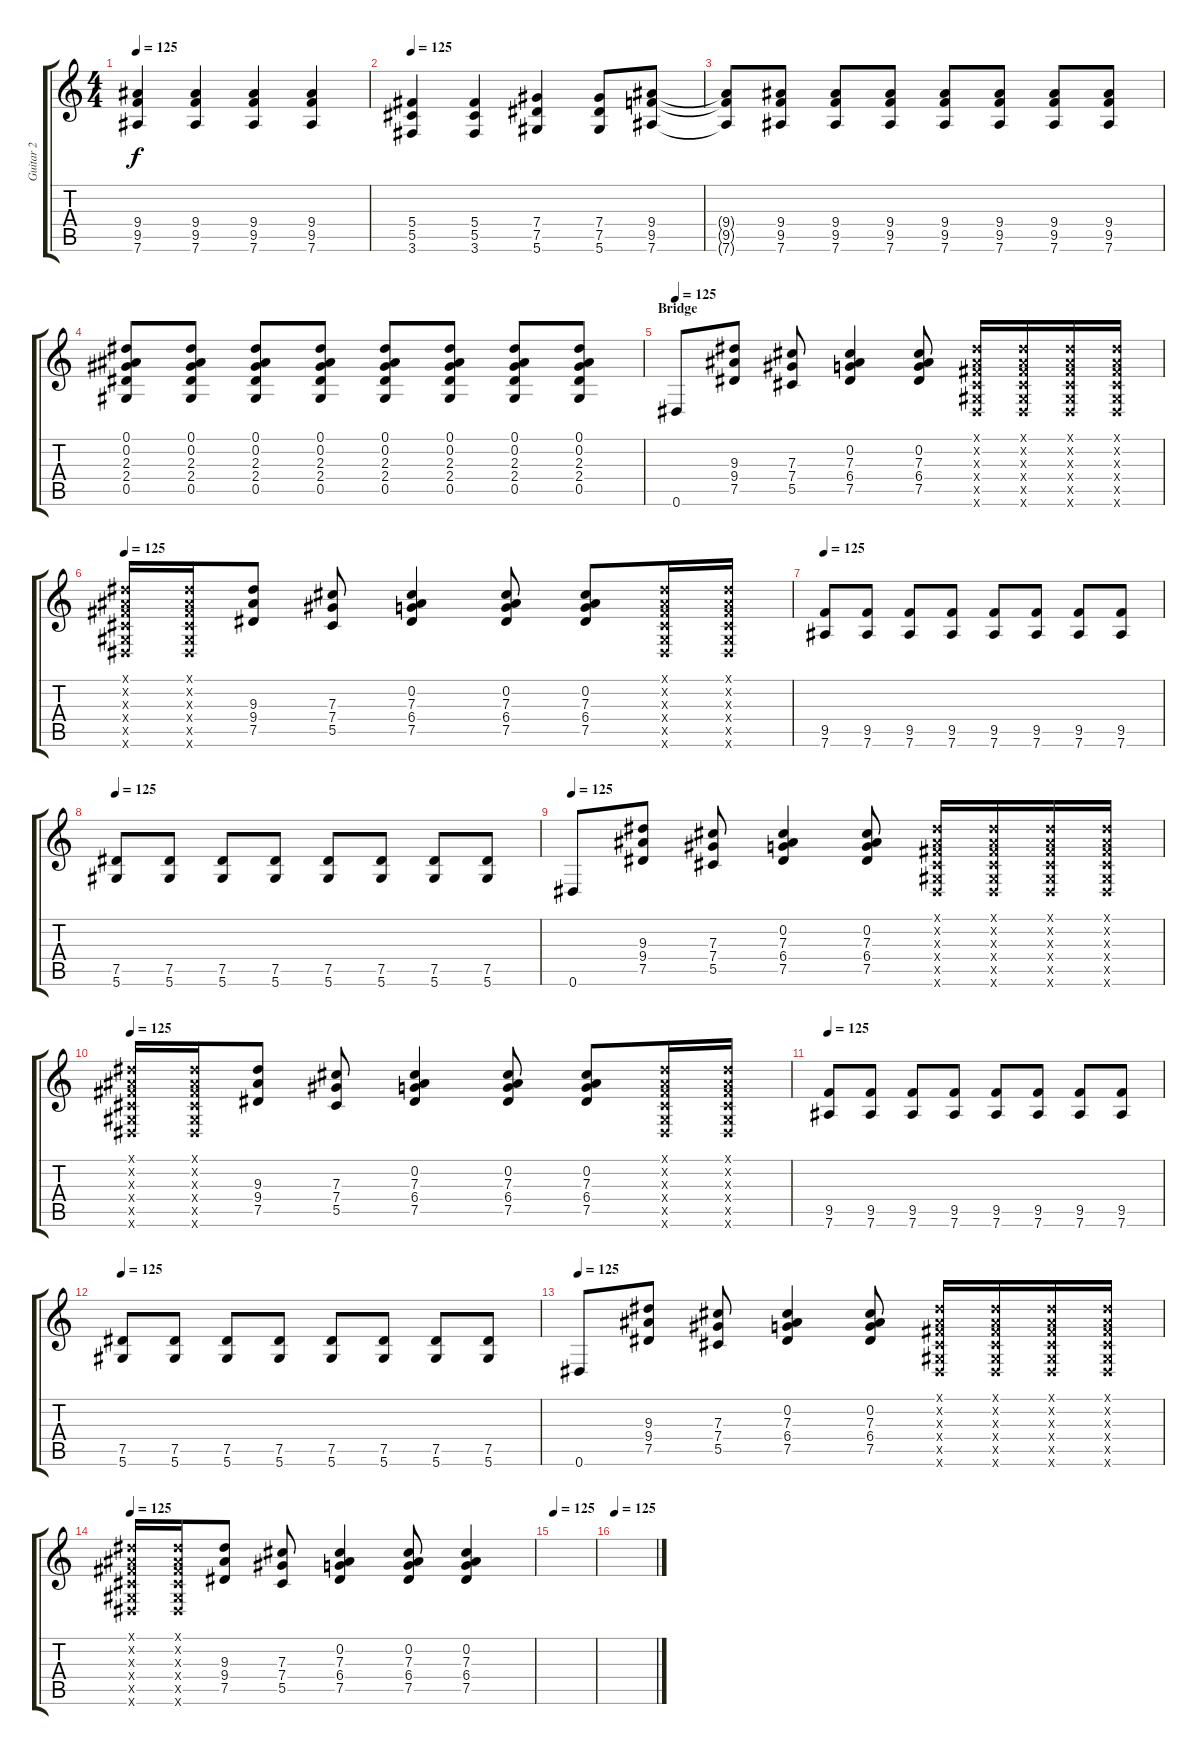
\track ("Guitar 2" "Guitar 2") {instrument electricguitarjazz}
\staff {score tabs}
\tuning (Eb4 Bb3 Gb3 Db3 Ab2 Eb2) {hide}
\ts (4 4)
\tempo 125
\clef g2
\ks c
(9.4{t} 9.5{t} 7.6{t}).4{dy f} (9.4 9.5 7.6).4 (9.4 9.5 7.6).4 (9.4 9.5 7.6).4 |
\tempo 125
(5.4 5.5 3.6).4{instrument distortionguitar} (5.4 5.5 3.6).4 (7.4 7.5 5.6).4 (7.4 7.5 5.6).8 (9.4 9.5 7.6).8 |
(9.4{t} 9.5{t} 7.6{t}).8 (9.4 9.5 7.6).8 (9.4 9.5 7.6).8 (9.4 9.5 7.6).8 (9.4 9.5 7.6).8 (9.4 9.5 7.6).8 (9.4 9.5 7.6).8 (9.4 9.5 7.6).8 |
(0.1 0.2 2.3 2.4 0.5).8 (0.1 0.2 2.3 2.4 0.5).8 (0.1 0.2 2.3 2.4 0.5).8 (0.1 0.2 2.3 2.4 0.5).8 (0.1 0.2 2.3 2.4 0.5).8 (0.1 0.2 2.3 2.4 0.5).8 (0.1 0.2 2.3 2.4 0.5).8 (0.1 0.2 2.3 2.4 0.5).8 |
\section ("" "Bridge")
\tempo 125
0.6.8{instrument distortionguitar} (9.3 9.4 7.5).8 (7.3 7.4 5.5).8 (0.2 7.3 6.4 7.5).4 (0.2 7.3 6.4 7.5).8 (0.1{x} 0.2{x} 0.3{x} 0.4{x} 0.5{x} 0.6{x}).16 (0.1{x} 0.2{x} 0.3{x} 0.4{x} 0.5{x} 0.6{x}).16 (0.1{x} 0.2{x} 0.3{x} 0.4{x} 0.5{x} 0.6{x}).16 (0.1{x} 0.2{x} 0.3{x} 0.4{x} 0.5{x} 0.6{x}).16 |
\tempo 125
(0.1{x} 0.2{x} 0.3{x} 0.4{x} 0.5{x} 0.6{x}).16{instrument distortionguitar} (0.1{x} 0.2{x} 0.3{x} 0.4{x} 0.5{x} 0.6{x}).16 (9.3 9.4 7.5).8 (7.3 7.4 5.5).8 (0.2 7.3 6.4 7.5).4 (0.2 7.3 6.4 7.5).8 (0.2 7.3 6.4 7.5).8 (0.1{x} 0.2{x} 0.3{x} 0.4{x} 0.5{x} 0.6{x}).16 (0.1{x} 0.2{x} 0.3{x} 0.4{x} 0.5{x} 0.6{x}).16 |
\tempo 125
(9.5 7.6).8{volume 13 instrument distortionguitar} (9.5 7.6).8 (9.5 7.6).8 (9.5 7.6).8 (9.5 7.6).8 (9.5 7.6).8 (9.5 7.6).8 (9.5 7.6).8 |
\tempo 125
(7.5 5.6).8 (7.5 5.6).8 (7.5 5.6).8 (7.5 5.6).8 (7.5 5.6).8 (7.5 5.6).8 (7.5 5.6).8 (7.5 5.6).8 |
\tempo 125
0.6.8{instrument distortionguitar} (9.3 9.4 7.5).8 (7.3 7.4 5.5).8 (0.2 7.3 6.4 7.5).4 (0.2 7.3 6.4 7.5).8 (0.1{x} 0.2{x} 0.3{x} 0.4{x} 0.5{x} 0.6{x}).16 (0.1{x} 0.2{x} 0.3{x} 0.4{x} 0.5{x} 0.6{x}).16 (0.1{x} 0.2{x} 0.3{x} 0.4{x} 0.5{x} 0.6{x}).16 (0.1{x} 0.2{x} 0.3{x} 0.4{x} 0.5{x} 0.6{x}).16 |
\tempo 125
(0.1{x} 0.2{x} 0.3{x} 0.4{x} 0.5{x} 0.6{x}).16{instrument distortionguitar} (0.1{x} 0.2{x} 0.3{x} 0.4{x} 0.5{x} 0.6{x}).16 (9.3 9.4 7.5).8 (7.3 7.4 5.5).8 (0.2 7.3 6.4 7.5).4 (0.2 7.3 6.4 7.5).8 (0.2 7.3 6.4 7.5).8 (0.1{x} 0.2{x} 0.3{x} 0.4{x} 0.5{x} 0.6{x}).16 (0.1{x} 0.2{x} 0.3{x} 0.4{x} 0.5{x} 0.6{x}).16 |
\tempo 125
(9.5 7.6).8 (9.5 7.6).8 (9.5 7.6).8 (9.5 7.6).8 (9.5 7.6).8 (9.5 7.6).8 (9.5 7.6).8 (9.5 7.6).8 |
\tempo 125
(7.5 5.6).8 (7.5 5.6).8 (7.5 5.6).8 (7.5 5.6).8 (7.5 5.6).8 (7.5 5.6).8 (7.5 5.6).8 (7.5 5.6).8 |
\tempo 125
0.6.8{instrument distortionguitar} (9.3 9.4 7.5).8 (7.3 7.4 5.5).8 (0.2 7.3 6.4 7.5).4 (0.2 7.3 6.4 7.5).8 (0.1{x} 0.2{x} 0.3{x} 0.4{x} 0.5{x} 0.6{x}).16 (0.1{x} 0.2{x} 0.3{x} 0.4{x} 0.5{x} 0.6{x}).16 (0.1{x} 0.2{x} 0.3{x} 0.4{x} 0.5{x} 0.6{x}).16 (0.1{x} 0.2{x} 0.3{x} 0.4{x} 0.5{x} 0.6{x}).16 |
\tempo 125
(0.1{x} 0.2{x} 0.3{x} 0.4{x} 0.5{x} 0.6{x}).16{instrument distortionguitar} (0.1{x} 0.2{x} 0.3{x} 0.4{x} 0.5{x} 0.6{x}).16 (9.3 9.4 7.5).8 (7.3 7.4 5.5).8 (0.2 7.3 6.4 7.5).4 (0.2 7.3 6.4 7.5).8 (0.2 7.3 6.4 7.5).4 |
\tempo 125
|
\tempo 125
